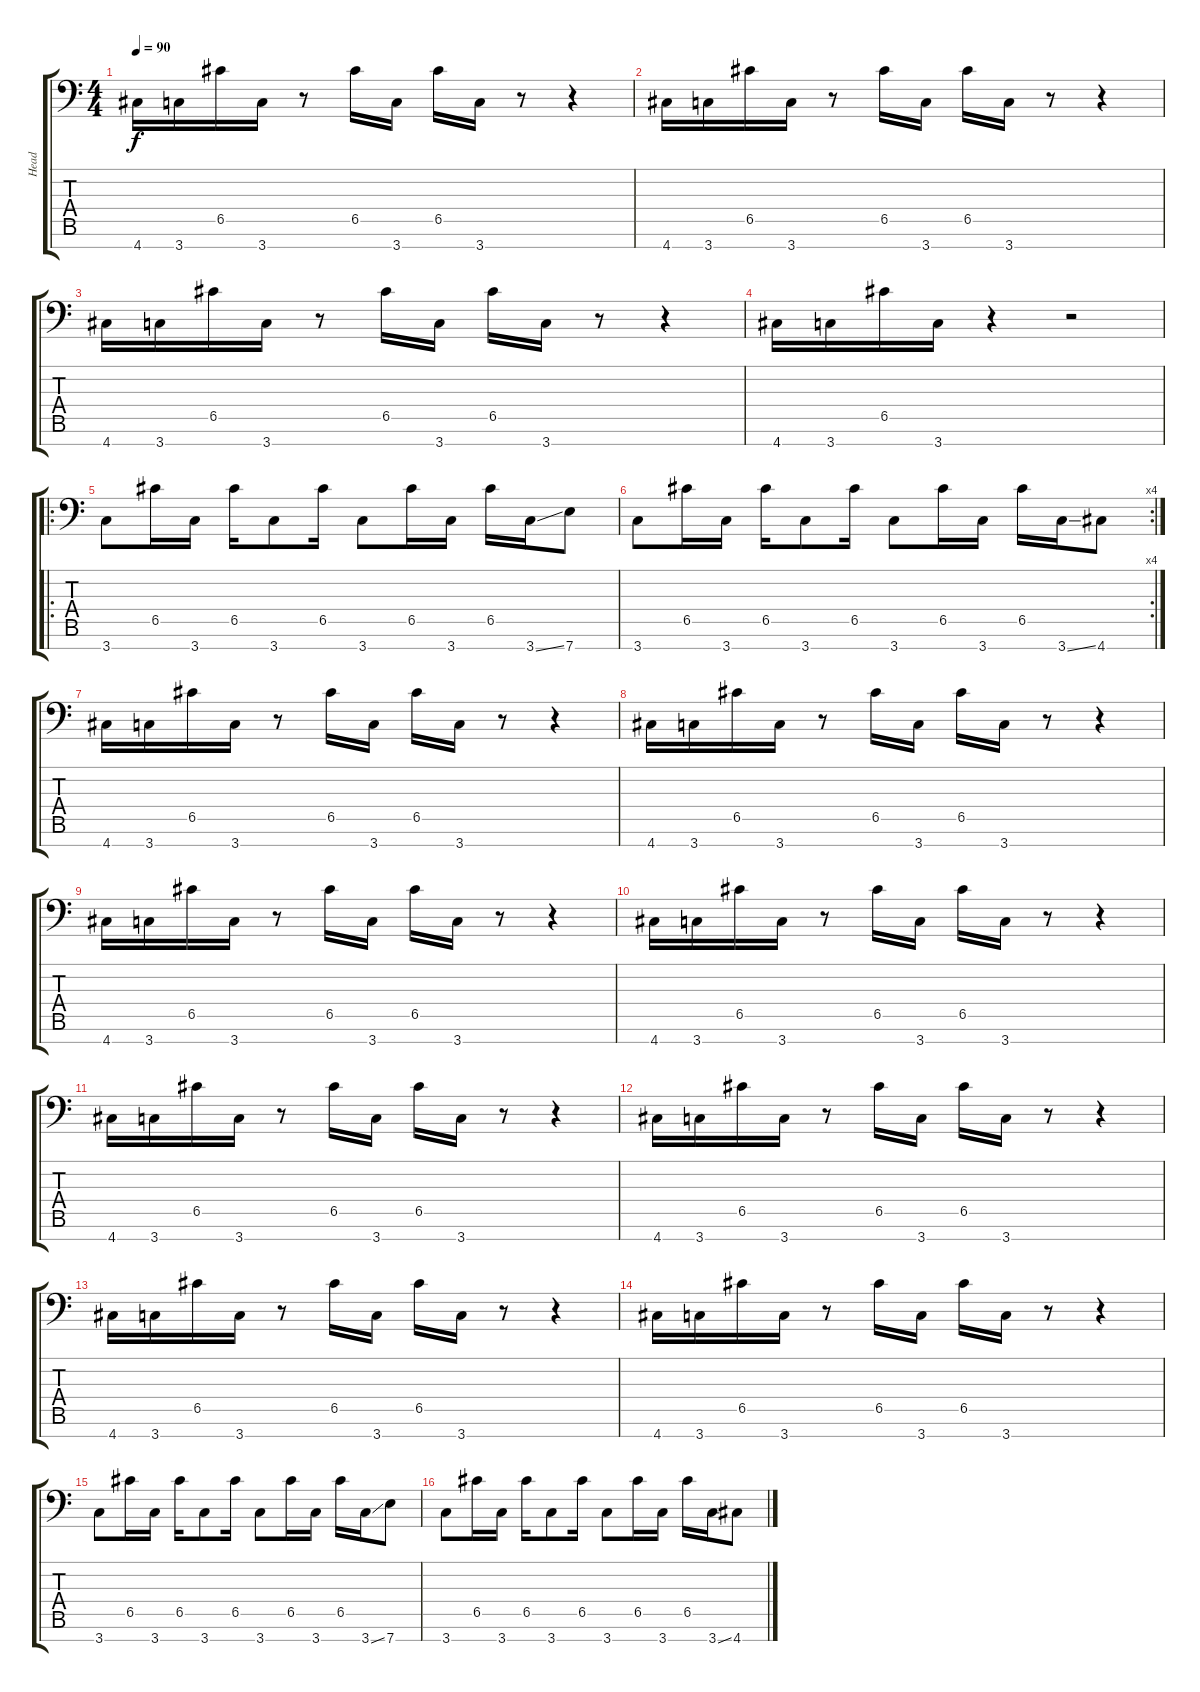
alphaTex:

\track ("Head" "Head") {instrument distortionguitar}
\staff {score tabs}
\tuning (D4 A3 F3 C3 G2 D2 A1) {hide}
\ts (4 4)
\tempo 90
\clef f4
\ks c
4.7.16{dy f volume 13 instrument electricguitarmuted} 3.7.16 6.5.16 3.7.16 r.8 6.5.16 3.7.16 6.5.16 3.7.16 r.8 r.4 |
4.7.16 3.7.16 6.5.16 3.7.16 r.8 6.5.16 3.7.16 6.5.16 3.7.16 r.8 r.4 |
4.7.16 3.7.16 6.5.16 3.7.16 r.8 6.5.16 3.7.16 6.5.16 3.7.16 r.8 r.4 |
4.7.16 3.7.16 6.5.16 3.7.16 r.4 r.2 |
\ro
3.7.8{volume 16 instrument distortionguitar} 6.5.16 3.7.16 6.5.16 3.7.8 6.5.16 3.7.8 6.5.16 3.7.16 6.5.16 3.7{ss}.16 7.7.8 |
\rc 4
3.7.8 6.5.16 3.7.16 6.5.16 3.7.8 6.5.16 3.7.8 6.5.16 3.7.16 6.5.16 3.7{ss}.16 4.7.8 |
4.7.16{volume 13 instrument electricguitarmuted} 3.7.16 6.5.16 3.7.16 r.8 6.5.16 3.7.16 6.5.16 3.7.16 r.8 r.4 |
4.7.16 3.7.16 6.5.16 3.7.16 r.8 6.5.16 3.7.16 6.5.16 3.7.16 r.8 r.4 |
4.7.16 3.7.16 6.5.16 3.7.16 r.8 6.5.16 3.7.16 6.5.16 3.7.16 r.8 r.4 |
4.7.16 3.7.16 6.5.16 3.7.16 r.8 6.5.16 3.7.16 6.5.16 3.7.16 r.8 r.4 |
4.7.16 3.7.16 6.5.16 3.7.16 r.8 6.5.16 3.7.16 6.5.16 3.7.16 r.8 r.4 |
4.7.16 3.7.16 6.5.16 3.7.16 r.8 6.5.16 3.7.16 6.5.16 3.7.16 r.8 r.4 |
4.7.16 3.7.16 6.5.16 3.7.16 r.8 6.5.16 3.7.16 6.5.16 3.7.16 r.8 r.4 |
4.7.16 3.7.16 6.5.16 3.7.16 r.8 6.5.16 3.7.16 6.5.16 3.7.16 r.8 r.4 |
3.7.8{volume 16 instrument distortionguitar} 6.5.16 3.7.16 6.5.16 3.7.8 6.5.16 3.7.8 6.5.16 3.7.16 6.5.16 3.7{ss}.16 7.7.8 |
3.7.8 6.5.16 3.7.16 6.5.16 3.7.8 6.5.16 3.7.8 6.5.16 3.7.16 6.5.16 3.7{ss}.16 4.7.8
